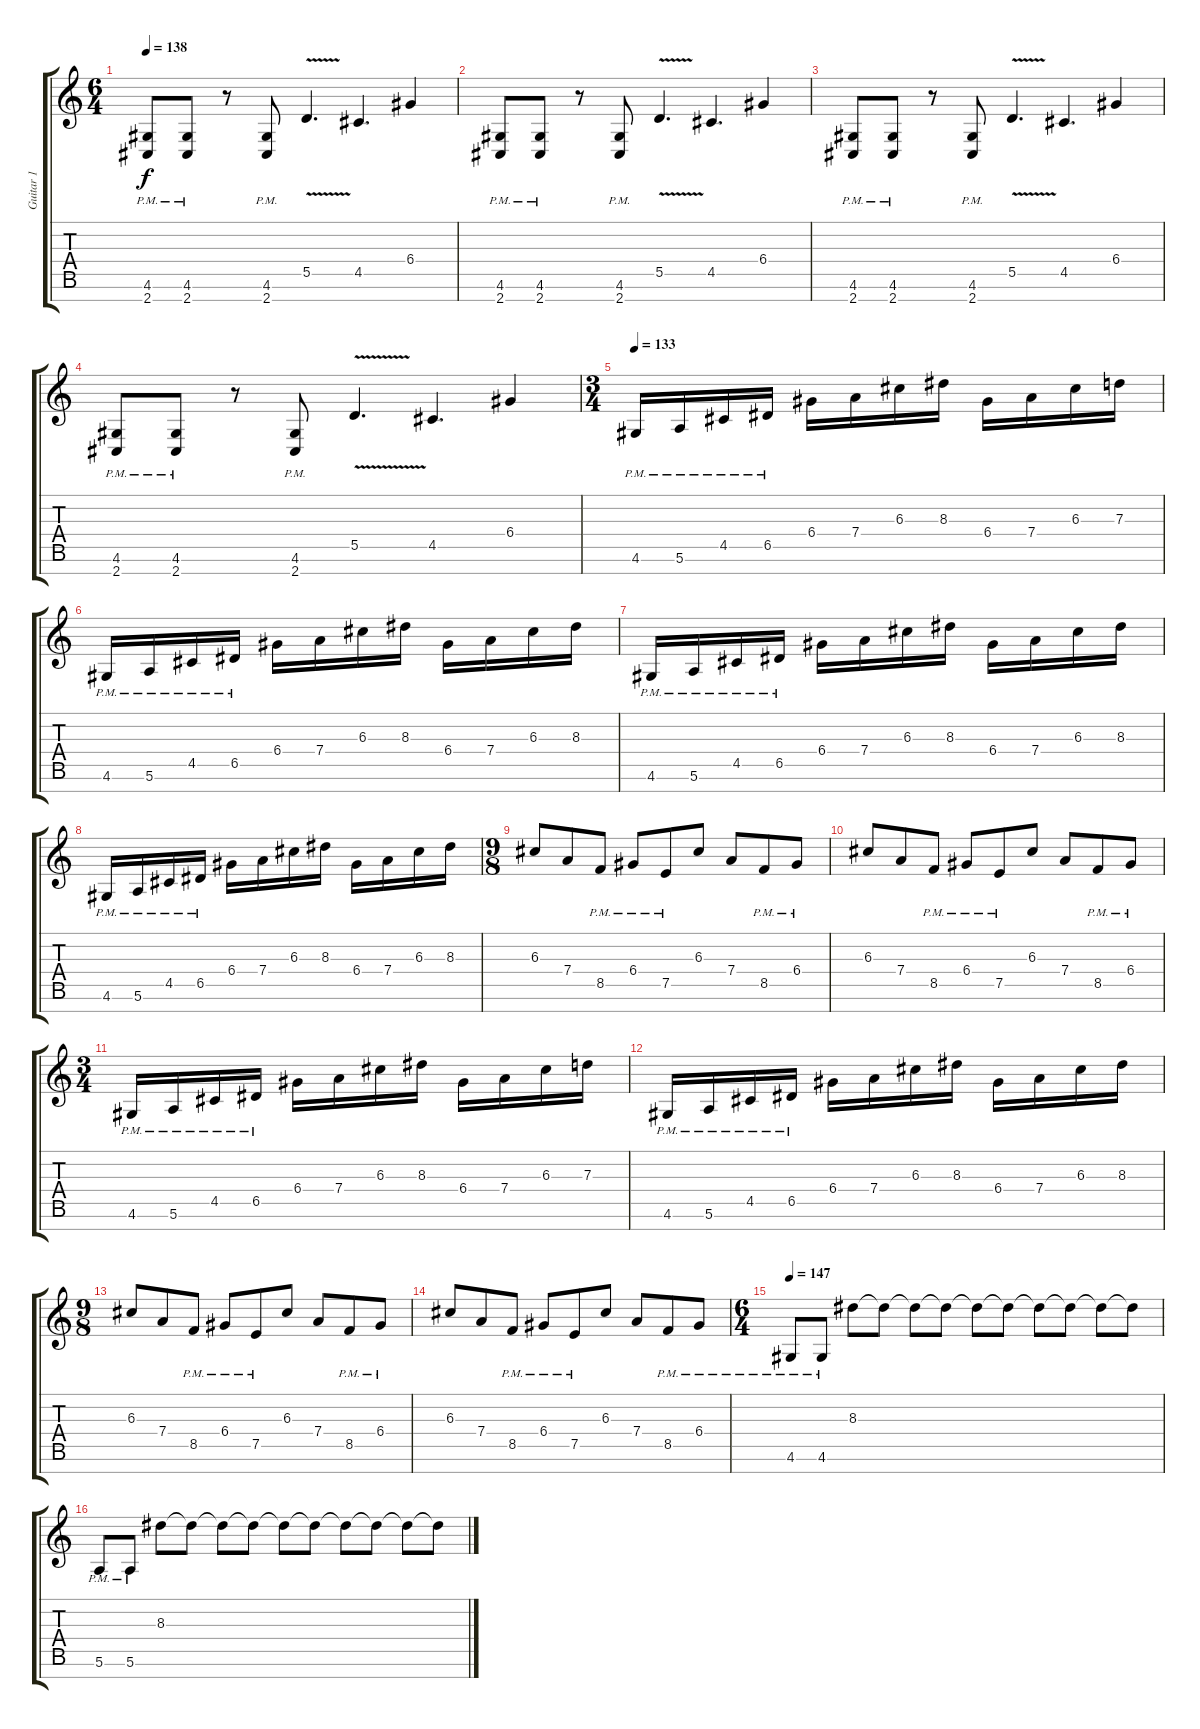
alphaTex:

\track ("Guitar 1" "Guitar 1") {instrument distortionguitar}
\staff {score tabs}
\tuning (E4 B3 G3 D3 A2 E2 B1) {hide}
\ts (6 4)
\tempo 138
\clef g2
\ks c
(4.6{pm} 2.7{pm}).8{dy f} (4.6{pm} 2.7{pm}).8 r.8 (4.6{pm} 2.7{pm}).8 5.5{v}.4{d} 4.5.4{d} 6.4.4 |
(4.6{pm} 2.7{pm}).8 (4.6{pm} 2.7{pm}).8 r.8 (4.6{pm} 2.7{pm}).8 5.5{v}.4{d} 4.5.4{d} 6.4.4 |
(4.6{pm} 2.7{pm}).8 (4.6{pm} 2.7{pm}).8 r.8 (4.6{pm} 2.7{pm}).8 5.5{v}.4{d} 4.5.4{d} 6.4.4 |
(4.6{pm} 2.7{pm}).8 (4.6{pm} 2.7{pm}).8 r.8 (4.6{pm} 2.7{pm}).8 5.5{v}.4{d} 4.5.4{d} 6.4.4 |
\ts (3 4)
\tempo 133
4.6{pm}.16 5.6{pm}.16 4.5{pm}.16 6.5{pm}.16 6.4.16 7.4.16 6.3.16 8.3.16 6.4.16 7.4.16 6.3.16 7.3.16 |
4.6{pm}.16 5.6{pm}.16 4.5{pm}.16 6.5{pm}.16 6.4.16 7.4.16 6.3.16 8.3.16 6.4.16 7.4.16 6.3.16 8.3.16 |
4.6{pm}.16 5.6{pm}.16 4.5{pm}.16 6.5{pm}.16 6.4.16 7.4.16 6.3.16 8.3.16 6.4.16 7.4.16 6.3.16 8.3.16 |
4.6{pm}.16 5.6{pm}.16 4.5{pm}.16 6.5{pm}.16 6.4.16 7.4.16 6.3.16 8.3.16 6.4.16 7.4.16 6.3.16 8.3.16 |
\ts (9 8)
6.3.8 7.4.8 8.5{pm}.8 6.4{pm}.8 7.5{pm}.8 6.3.8 7.4.8 8.5{pm}.8 6.4{pm}.8 |
6.3.8 7.4.8 8.5{pm}.8 6.4{pm}.8 7.5{pm}.8 6.3.8 7.4.8 8.5{pm}.8 6.4{pm}.8 |
\ts (3 4)
4.6{pm}.16 5.6{pm}.16 4.5{pm}.16 6.5{pm}.16 6.4.16 7.4.16 6.3.16 8.3.16 6.4.16 7.4.16 6.3.16 7.3.16 |
4.6{pm}.16 5.6{pm}.16 4.5{pm}.16 6.5{pm}.16 6.4.16 7.4.16 6.3.16 8.3.16 6.4.16 7.4.16 6.3.16 8.3.16 |
\ts (9 8)
6.3.8 7.4.8 8.5{pm}.8 6.4{pm}.8 7.5{pm}.8 6.3.8 7.4.8 8.5{pm}.8 6.4{pm}.8 |
6.3.8 7.4.8 8.5{pm}.8 6.4{pm}.8 7.5{pm}.8 6.3.8 7.4.8 8.5{pm}.8 6.4{pm}.8 |
\ts (6 4)
\tempo 147
4.6{pm}.8 4.6{pm}.8 8.3.8 8.3{t}.8 8.3{t}.8 8.3{t}.8 8.3{t}.8 8.3{t}.8 8.3{t}.8 8.3{t}.8 8.3{t}.8 8.3{t}.8 |
5.6{pm}.8 5.6{pm}.8 8.3.8 8.3{t}.8 8.3{t}.8 8.3{t}.8 8.3{t}.8 8.3{t}.8 8.3{t}.8 8.3{t}.8 8.3{t}.8 8.3{t}.8
